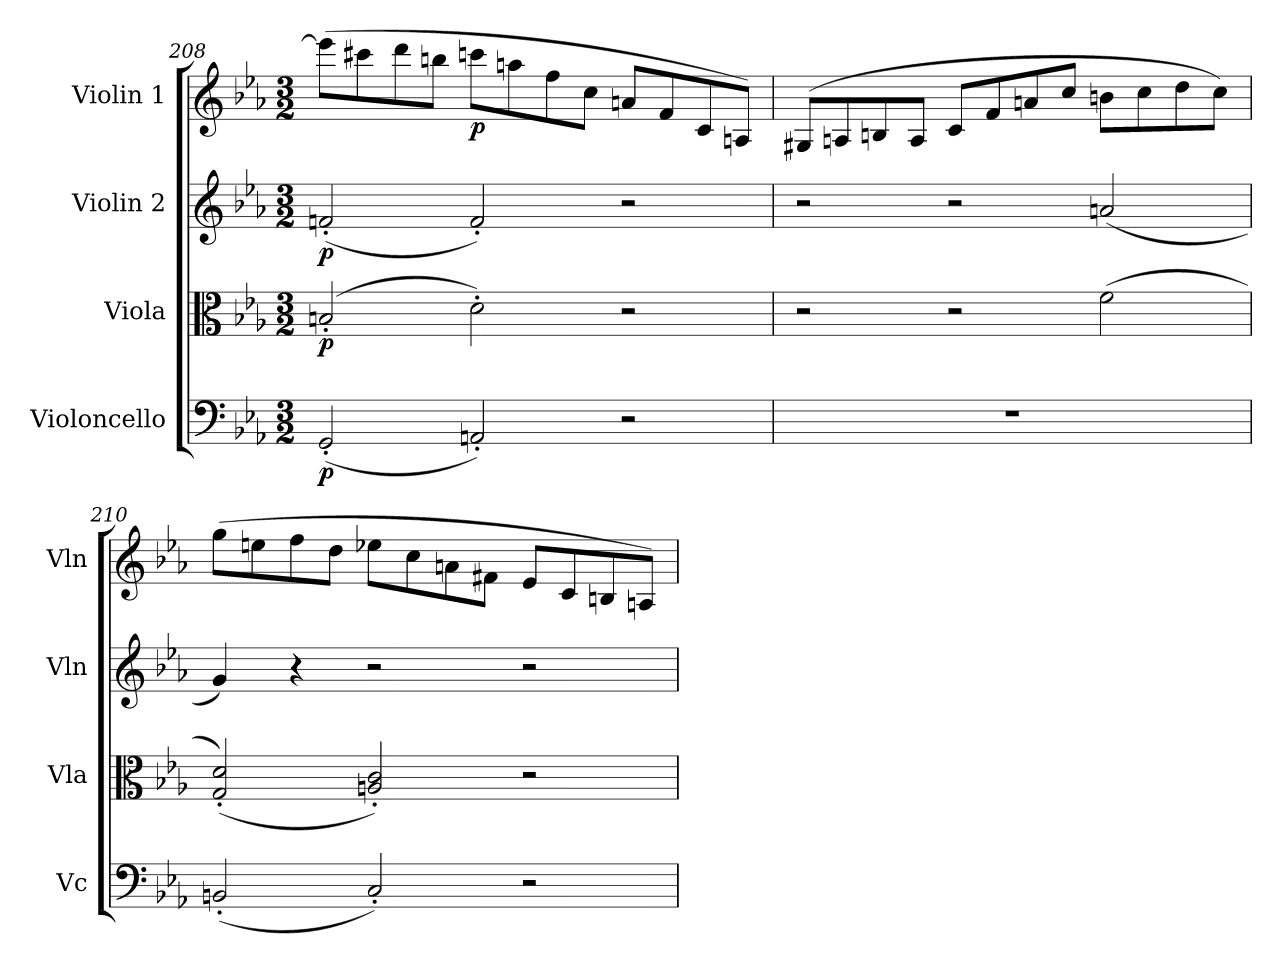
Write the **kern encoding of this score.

**kern	**dynam	**kern	**dynam	**kern	**dynam	**kern	**dynam
*part4	*part4	*part3	*part3	*part2	*part2	*part1	*part1
*staff4	*staff4	*staff3	*staff3	*staff2	*staff2	*staff1	*staff1
*I"Violoncello	*	*I"Viola	*	*I"Violin 2	*	*I"Violin 1	*
*I'Vc	*	*I'Vla	*	*I'Vln	*	*I'Vln	*
!!LO:LB:g=z
*clefF4	*	*clefC3	*	*clefG2	*	*clefG2	*
*k[b-e-a-]	*	*k[b-e-a-]	*	*k[b-e-a-]	*	*k[b-e-a-]	*
*M3/2	*	*M3/2	*	*M3/2	*	*M3/2	*
=208	=208	=208	=208	=208	=208	=208	=208
!	!LO:DY:b	!	!LO:DY:b	!	!LO:DY:b	!	!
(2GG'/	p	(2Bn'/	p	(2fn'/	p	(8eee\L]	.
.	.	.	.	.	.	8ccc#X\	.
.	.	.	.	.	.	8ddd\	.
.	.	.	.	.	.	8bbn\J	.
!	!	!	!	!	!	!	!LO:DY:b
2AAn'/)	.	2d'\)	.	2f'/)	.	8cccn\L	p
.	.	.	.	.	.	8aan\	.
.	.	.	.	.	.	8ff\	.
.	.	.	.	.	.	8cc\J	.
2r	.	2r	.	2r	.	8an/L	.
.	.	.	.	.	.	8f/	.
.	.	.	.	.	.	8c/	.
.	.	.	.	.	.	8An/J)	.
=209	=209	=209	=209	=209	=209	=209	=209
1.r	.	2r	.	2r	.	(8G#X/L	.
.	.	.	.	.	.	8An/	.
.	.	.	.	.	.	8Bn/	.
.	.	.	.	.	.	8A/J	.
.	.	2r	.	2r	.	8c/L	.
.	.	.	.	.	.	8f/	.
.	.	.	.	.	.	8an/	.
.	.	.	.	.	.	8cc/J	.
.	.	(2f\	.	(2an/	.	8bn\L	.
.	.	.	.	.	.	8cc\	.
.	.	.	.	.	.	8dd\	.
.	.	.	.	.	.	8cc\J)	.
!!LO:LB:g=z
=210	=210	=210	=210	=210	=210	=210	=210
(2BBn'/	.	(2G/' 2d/')	.	4g/)	.	(8gg\L	.
.	.	.	.	.	.	8een\	.
.	.	.	.	4r	.	8ff\	.
.	.	.	.	.	.	8dd\J	.
2C'/)	.	2An/' 2c/')	.	2r	.	8ee-X\L	.
.	.	.	.	.	.	8cc\	.
.	.	.	.	.	.	8an\	.
.	.	.	.	.	.	8f#X\J	.
2r	.	2r	.	2r	.	8e-/L	.
.	.	.	.	.	.	8c/	.
.	.	.	.	.	.	8Bn/	.
.	.	.	.	.	.	8An/J)	.
=	=	=	=	=	=	=	=
*-	*-	*-	*-	*-	*-	*-	*-
